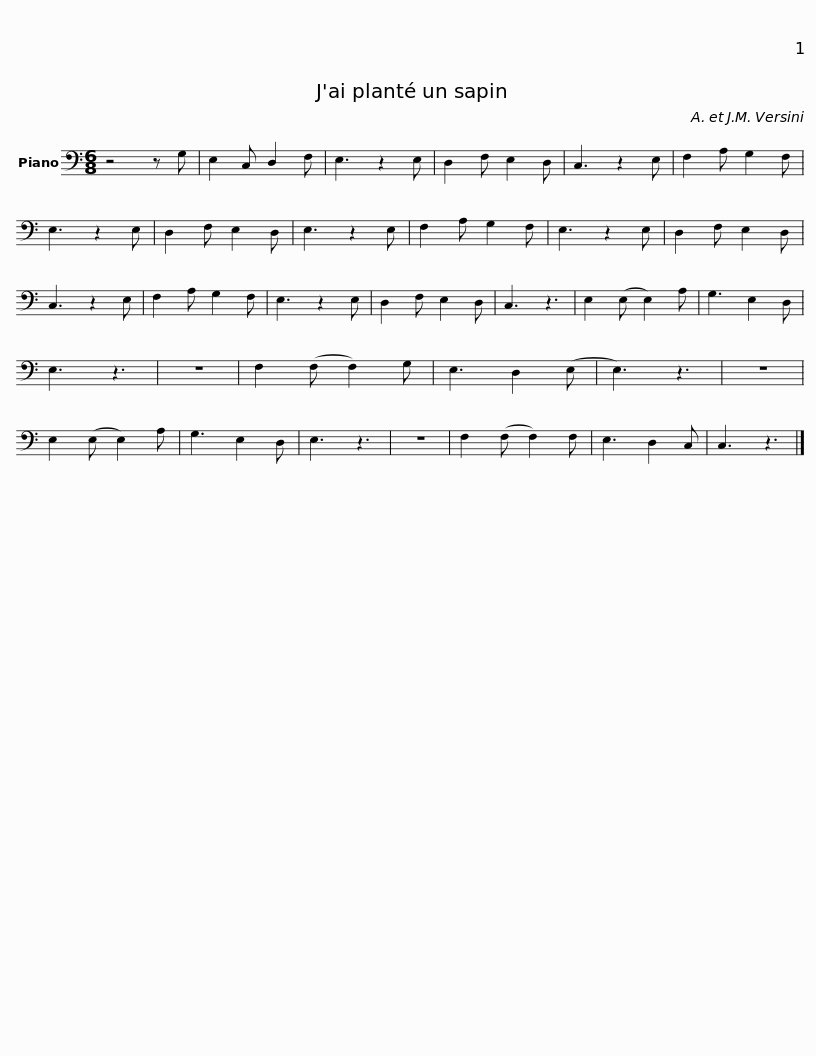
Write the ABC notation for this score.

X:1
L:1/8
M:6/8
I:linebreak $
K:C
V:1 bass
V:1
 z4 z G, | E,2 C, D,2 F, | E,3 z2 E, | D,2 F, E,2 D, | C,3 z2 E, | %5
 F,2 A, G,2 F, | E,3 z2 E, | D,2 F, E,2 D, | E,3 z2 E, | F,2 A, G,2 F, | %10
 E,3 z2 E, |$ D,2 F, E,2 D, | C,3 z2 E, | F,2 A, G,2 F, | E,3 z2 E, | %15
 D,2 F, E,2 D, | C,3 z3 | E,2 (E, E,2) A, | G,3 E,2 D, | E,3 z3 | %20
 z6 | F,2 (F, F,2) G, | E,3 D,2 (E, |$ E,3) z3 | z6 | %25
 E,2 (E, E,2) A, | G,3 E,2 D, | E,3 z3 | z6 | F,2 (F, F,2) F, | %30
 E,3 D,2 C, | C,3 z3 |] %32
